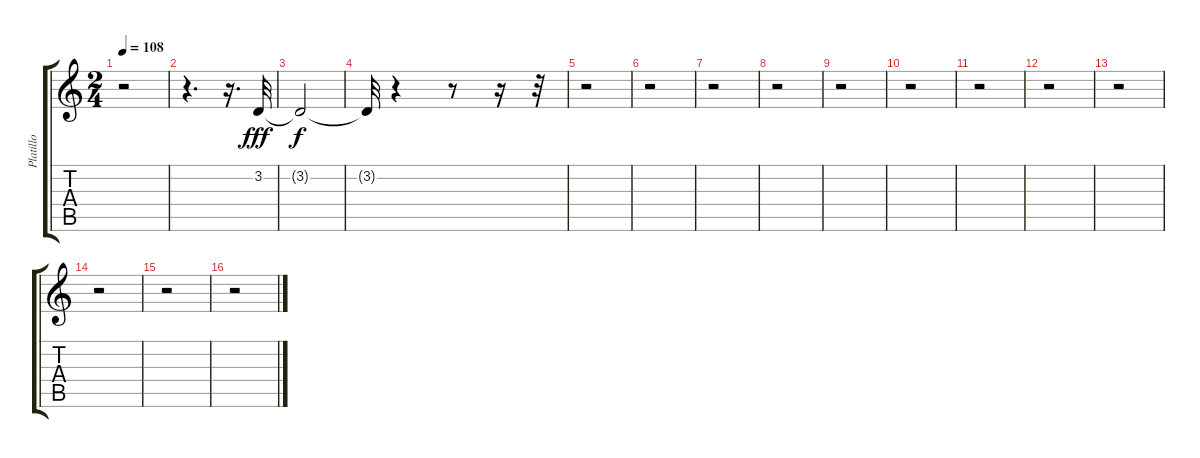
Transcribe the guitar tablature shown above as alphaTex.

\track ("Platillo" "Platillo") {instrument reversecymbal}
\staff {score tabs}
\tuning (E4 B3 G3 D3 A2 E2) {hide}
\ts (2 4)
\tempo 108
\clef g2
\ks c
r.2{dy f} |
r.4{d} r.16{d} 3.2.32{dy fff} |
3.2{t}.2{dy f} |
3.2{t}.32 r.4 r.8 r.16 r.32 |
r.2 |
r.2 |
r.2 |
r.2 |
r.2 |
r.2 |
r.2 |
r.2 |
r.2 |
r.2 |
r.2 |
r.2
